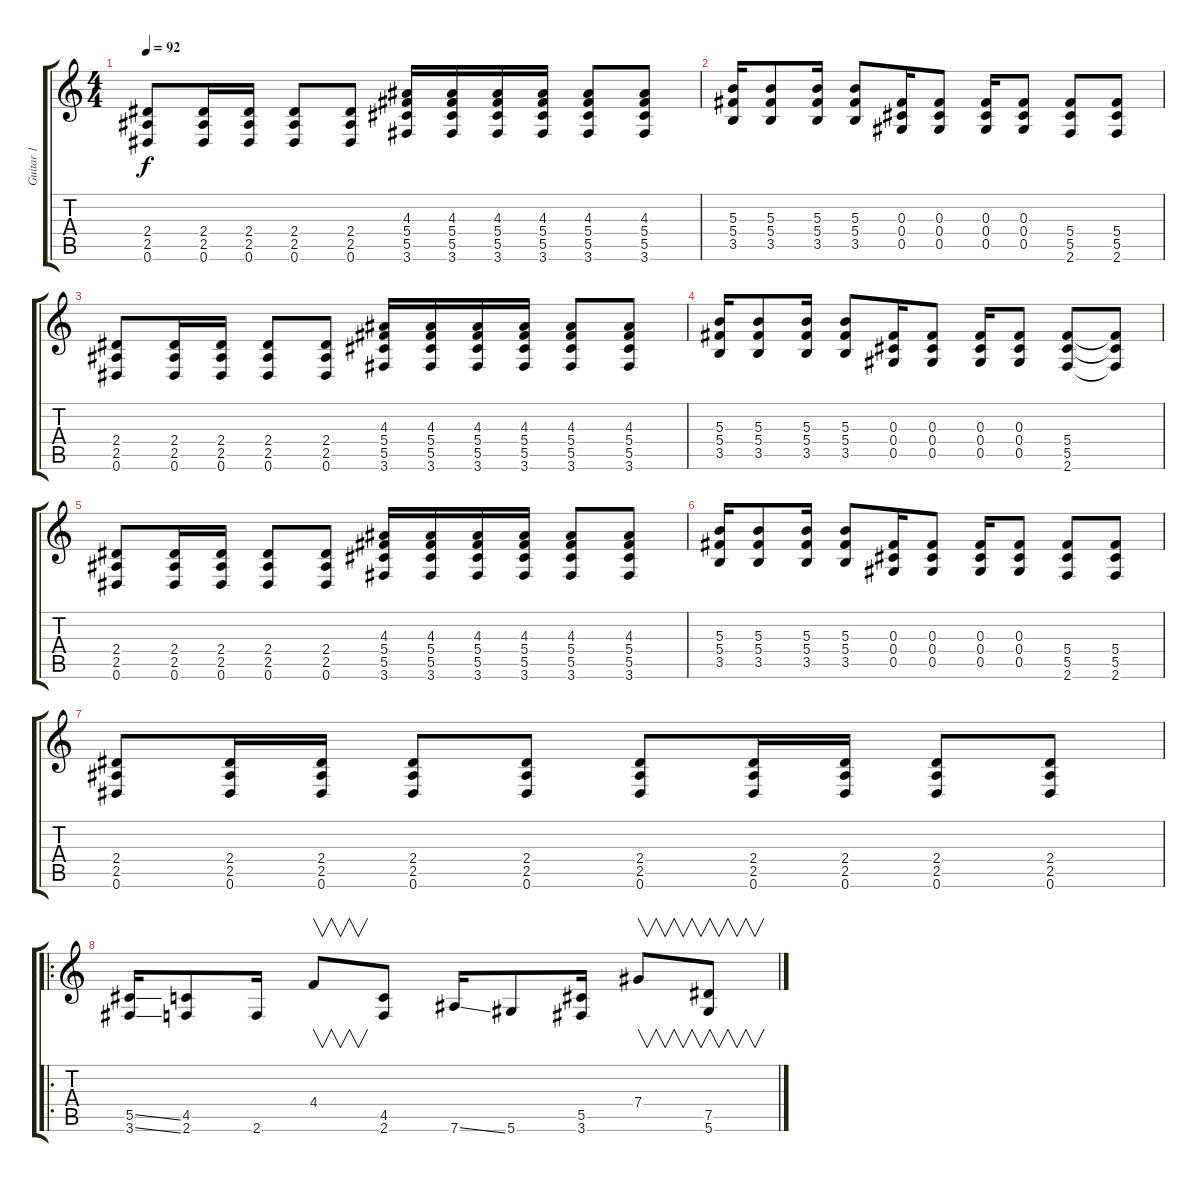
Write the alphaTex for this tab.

\track ("Guitar 1" "Guitar 1") {instrument electricguitarclean}
\staff {score tabs}
\tuning (Eb4 Bb3 Gb3 Db3 Ab2 Eb2) {hide}
\ts (4 4)
\tempo 92
\clef g2
\ks c
(2.4 2.5 0.6).8{dy f} (2.4 2.5 0.6).16 (2.4 2.5 0.6).16 (2.4 2.5 0.6).8 (2.4 2.5 0.6).8 (4.3 5.4 5.5 3.6).16 (4.3 5.4 5.5 3.6).16 (4.3 5.4 5.5 3.6).16 (4.3 5.4 5.5 3.6).16 (4.3 5.4 5.5 3.6).8 (4.3 5.4 5.5 3.6).8 |
(5.3 5.4 3.5).16 (5.3 5.4 3.5).8 (5.3 5.4 3.5).16 (5.3 5.4 3.5).8 (0.3 0.4 0.5).16 (0.3 0.4 0.5).8 (0.3 0.4 0.5).16 (0.3 0.4 0.5).8 (5.4 5.5 2.6).8 (5.4 5.5 2.6).8 |
(2.4 2.5 0.6).8 (2.4 2.5 0.6).16 (2.4 2.5 0.6).16 (2.4 2.5 0.6).8 (2.4 2.5 0.6).8 (4.3 5.4 5.5 3.6).16 (4.3 5.4 5.5 3.6).16 (4.3 5.4 5.5 3.6).16 (4.3 5.4 5.5 3.6).16 (4.3 5.4 5.5 3.6).8 (4.3 5.4 5.5 3.6).8 |
(5.3 5.4 3.5).16 (5.3 5.4 3.5).8 (5.3 5.4 3.5).16 (5.3 5.4 3.5).8 (0.3 0.4 0.5).16 (0.3 0.4 0.5).8 (0.3 0.4 0.5).16 (0.3 0.4 0.5).8 (5.4 5.5 2.6).8 (5.4{t} 5.5{t} 2.6{t}).8 |
(2.4 2.5 0.6).8 (2.4 2.5 0.6).16 (2.4 2.5 0.6).16 (2.4 2.5 0.6).8 (2.4 2.5 0.6).8 (4.3 5.4 5.5 3.6).16 (4.3 5.4 5.5 3.6).16 (4.3 5.4 5.5 3.6).16 (4.3 5.4 5.5 3.6).16 (4.3 5.4 5.5 3.6).8 (4.3 5.4 5.5 3.6).8 |
(5.3 5.4 3.5).16 (5.3 5.4 3.5).8 (5.3 5.4 3.5).16 (5.3 5.4 3.5).8 (0.3 0.4 0.5).16 (0.3 0.4 0.5).8 (0.3 0.4 0.5).16 (0.3 0.4 0.5).8 (5.4 5.5 2.6).8 (5.4 5.5 2.6).8 |
(2.4 2.5 0.6).8 (2.4 2.5 0.6).16 (2.4 2.5 0.6).16 (2.4 2.5 0.6).8 (2.4 2.5 0.6).8 (2.4 2.5 0.6).8 (2.4 2.5 0.6).16 (2.4 2.5 0.6).16 (2.4 2.5 0.6).8 (2.4 2.5 0.6).8 |
\ro
(5.5{ss} 3.6{ss}).16 (4.5 2.6).8 2.6.16 4.4.8{v} (4.5 2.6).8 7.6{ss}.16 5.6.8 (5.5 3.6).16 7.4.8{v} (7.5 5.6).8{v}
